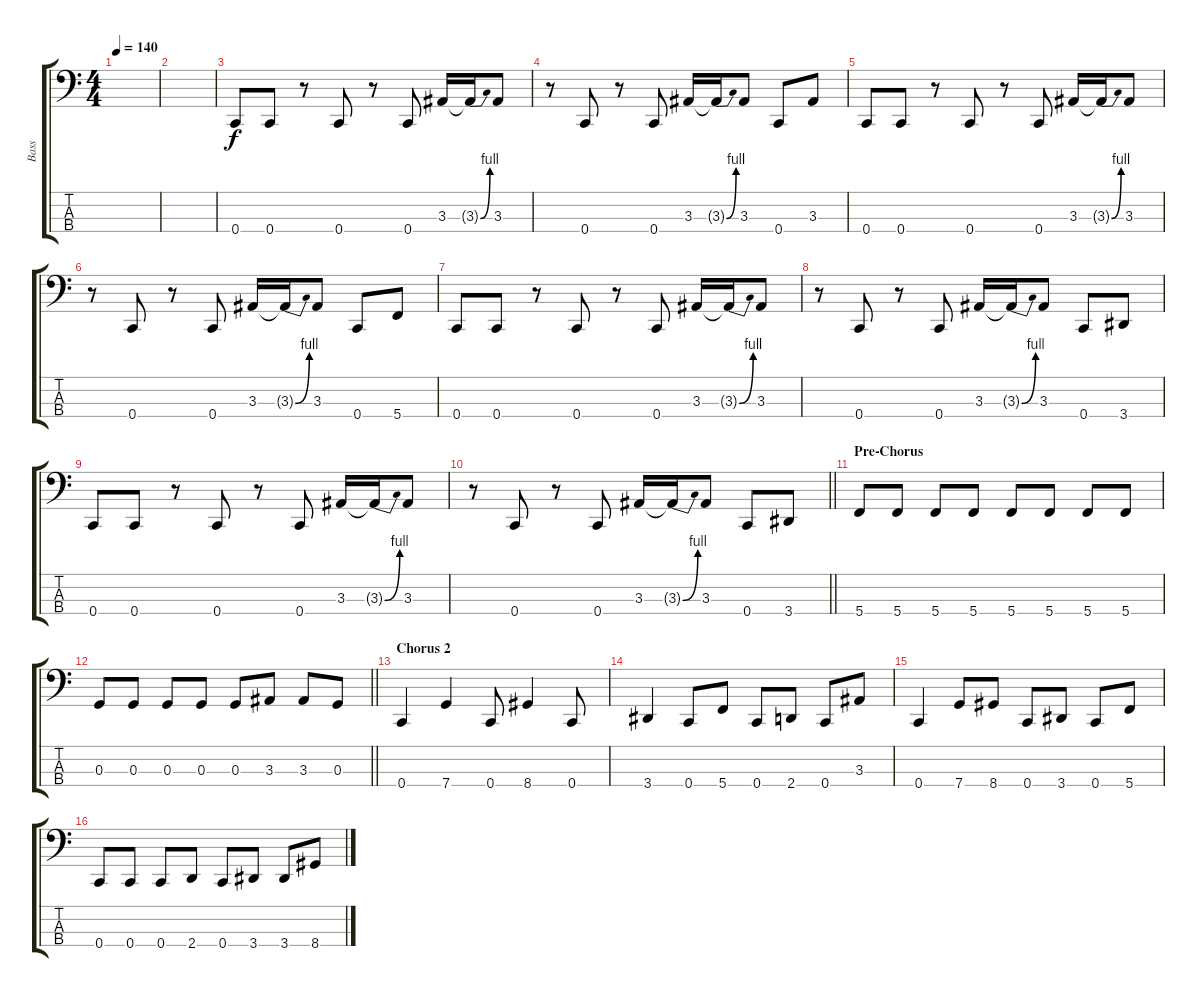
\track ("Bass" "Bass") {instrument electricbasspick}
\staff {score tabs}
\tuning (F2 C2 G1 C1) {hide}
\ts (4 4)
\tempo 140
\clef f4
\ks c
|
|
0.4.8 0.4.8 r.8 0.4.8 r.8 0.4.8 3.3.16 3.3{be (bend 0 0 60 4) t}.16 3.3.8 |
r.8 0.4.8 r.8 0.4.8 3.3.16 3.3{be (bend 0 0 60 4) t}.16 3.3.8 0.4.8 3.3.8 |
0.4.8 0.4.8 r.8 0.4.8 r.8 0.4.8 3.3.16 3.3{be (bend 0 0 60 4) t}.16 3.3.8 |
r.8 0.4.8 r.8 0.4.8 3.3.16 3.3{be (bend 0 0 60 4) t}.16 3.3.8 0.4.8 5.4.8 |
0.4.8 0.4.8 r.8 0.4.8 r.8 0.4.8 3.3.16 3.3{be (bend 0 0 60 4) t}.16 3.3.8 |
r.8 0.4.8 r.8 0.4.8 3.3.16 3.3{be (bend 0 0 60 4) t}.16 3.3.8 0.4.8 3.4.8 |
0.4.8 0.4.8 r.8 0.4.8 r.8 0.4.8 3.3.16 3.3{be (bend 0 0 60 4) t}.16 3.3.8 |
\barLineRight lightlight
r.8 0.4.8 r.8 0.4.8 3.3.16 3.3{be (bend 0 0 60 4) t}.16 3.3.8 0.4.8 3.4.8 |
\section ("" "Pre-Chorus")
5.4.8 5.4.8 5.4.8 5.4.8 5.4.8 5.4.8 5.4.8 5.4.8 |
\barLineRight lightlight
0.3.8 0.3.8 0.3.8 0.3.8 0.3.8 3.3.8 3.3.8 0.3.8 |
\section ("" "Chorus 2")
0.4.4 7.4.4 0.4.8 8.4.4 0.4.8 |
3.4.4 0.4.8 5.4.8 0.4.8 2.4.8 0.4.8 3.3.8 |
0.4.4 7.4.8 8.4.8 0.4.8 3.4.8 0.4.8 5.4.8 |
0.4.8 0.4.8 0.4.8 2.4.8 0.4.8 3.4.8 3.4.8 8.4.8
